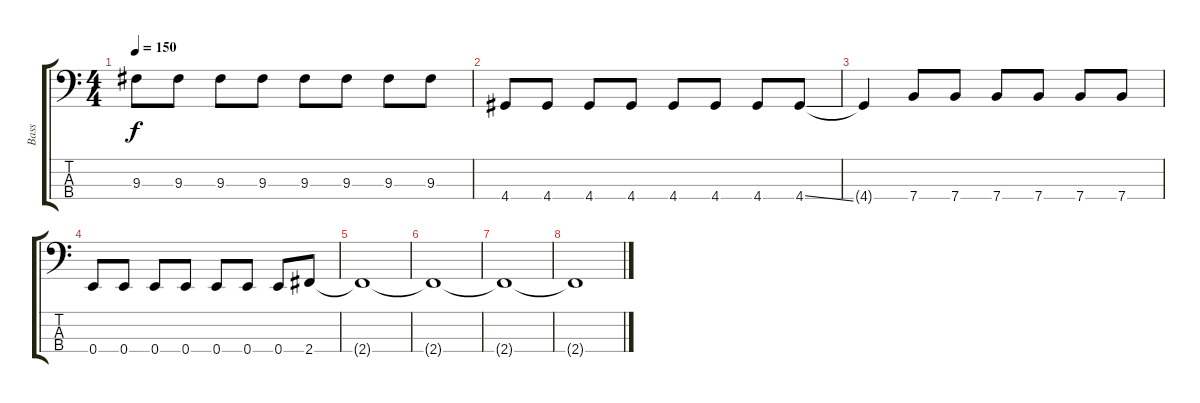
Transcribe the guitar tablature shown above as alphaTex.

\track ("Bass" "Bass") {instrument electricbassfinger}
\staff {score tabs}
\tuning (G2 D2 A1 E1) {hide}
\ts (4 4)
\tempo 150
\clef f4
\ks c
9.3.8{dy f} 9.3.8 9.3.8 9.3.8 9.3.8 9.3.8 9.3.8 9.3.8 |
4.4.8 4.4.8 4.4.8 4.4.8 4.4.8 4.4.8 4.4.8 4.4{ss}.8 |
4.4{t}.4 7.4.8 7.4.8 7.4.8 7.4.8 7.4.8 7.4.8 |
0.4.8 0.4.8 0.4.8 0.4.8 0.4.8 0.4.8 0.4.8 2.4.8 |
2.4{t}.1 |
2.4{t}.1 |
2.4{t}.1 |
2.4{t}.1
